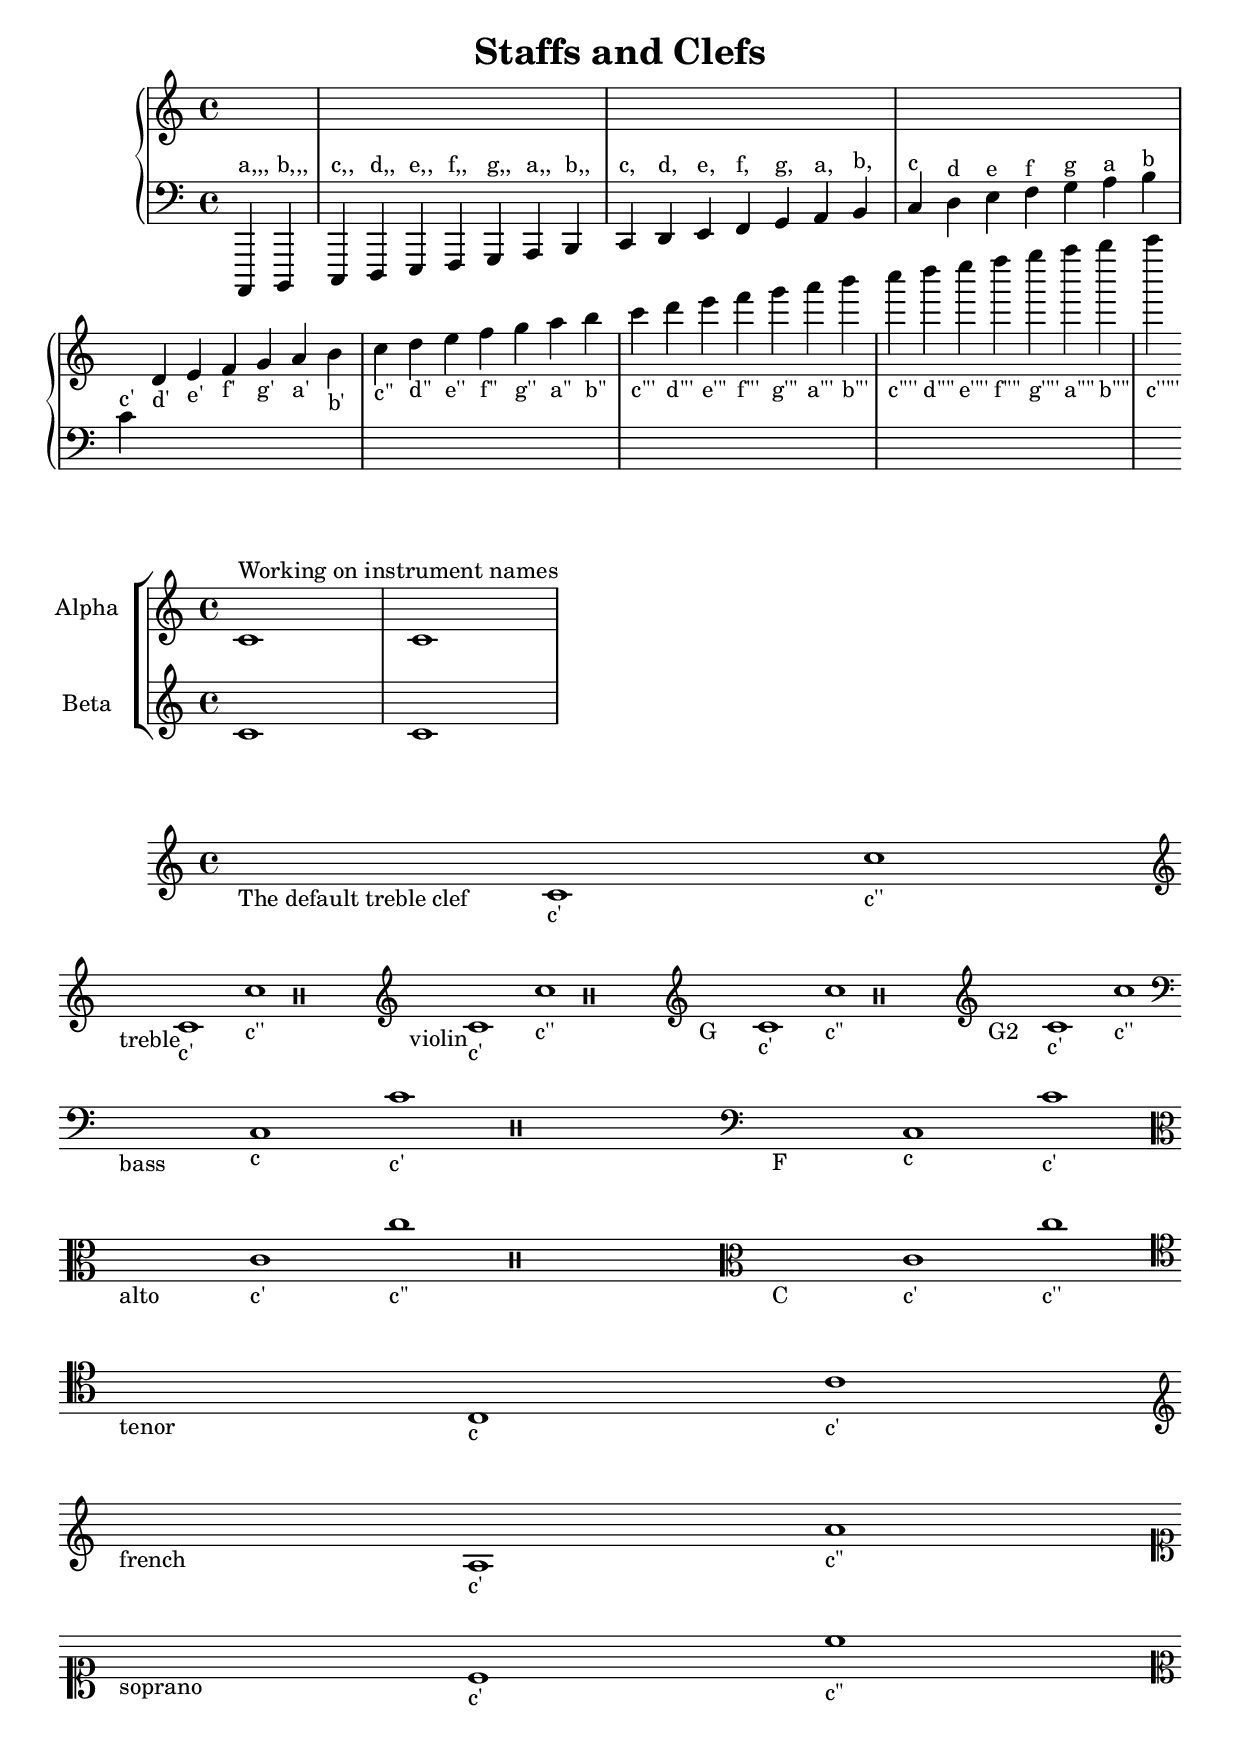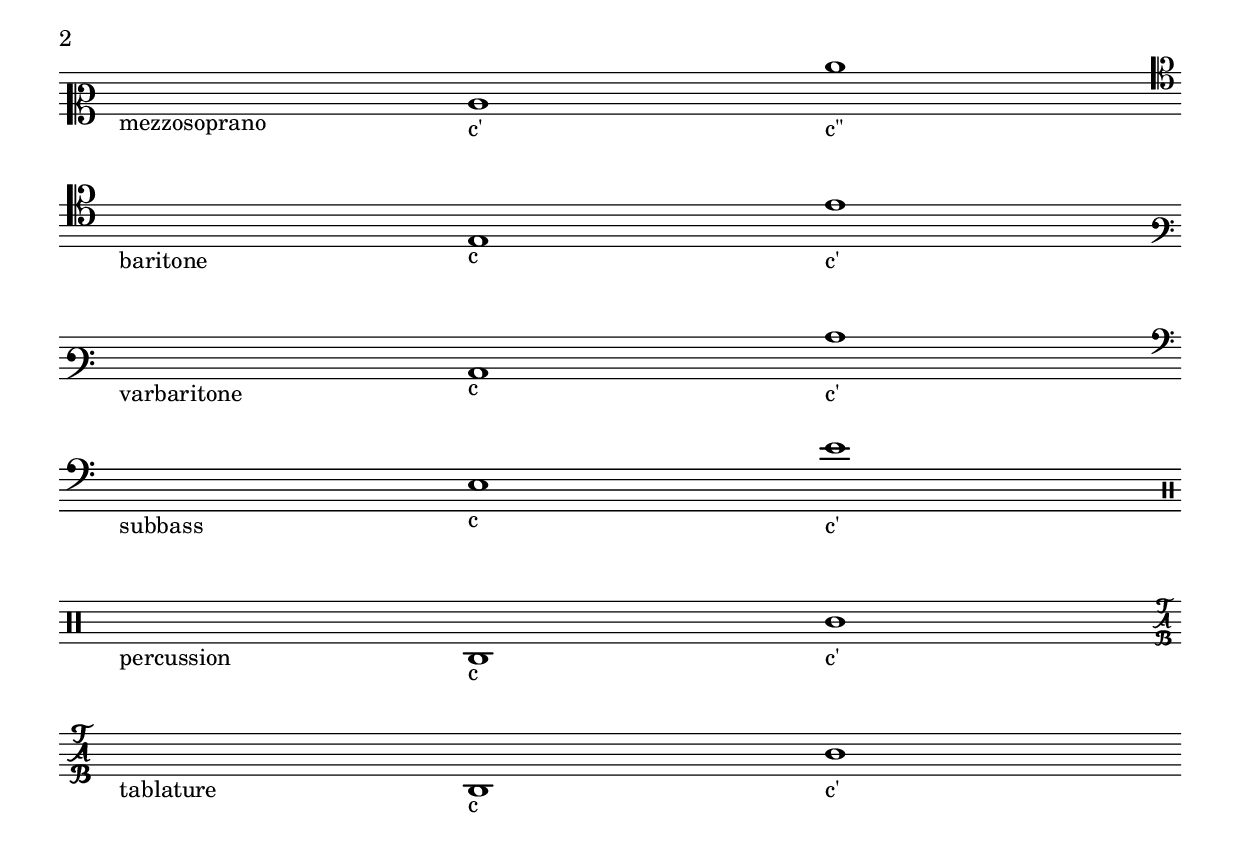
%%%%%%%%%%%%%%%%%%%%%%%%%%%%%%%%%%%%%%%%%%%%%%%%%%%%%%%%%%%%%%%%%%%%%%%%%%%%%%
%%
%%       Copyright (C) 2007 Frank Eskesen.
%%
%%       This file is free content, distributed under cc by-sa version 3.0,
%%       with attribution required.
%%       (See accompanying file LICENSE.BY_SA-3.0 or the original contained
%%       within https://creativecommons.org/licenses/by-sa/3.0/us/legalcode)
%%
%%%%%%%%%%%%%%%%%%%%%%%%%%%%%%%%%%%%%%%%%%%%%%%%%%%%%%%%%%%%%%%%%%%%%%%%%%%%%%
%%
%% Title-
%%       StaffAndClef.ly
%%
%% Purpose-
%%       Staff and clef layouts, needs work.
%%
%% Last change date-
%%       2007/01/01
%%
%%%%%%%%%%%%%%%%%%%%%%%%%%%%%%%%%%%%%%%%%%%%%%%%%%%%%%%%%%%%%%%%%%%%%%%%%%%%%%
\version "2.8.8"
\header {
  title = "Staffs and Clefs"
}

%%%%%%%%%%%%%%%%%%%%%%%%%%%%%%%%%%%%%%%%%%%%%%%%%%%%%%%%%%%%%%%%%%%%%%%%%%%%%%
%% The Voices
%%%%%%%%%%%%%%%%%%%%%%%%%%%%%%%%%%%%%%%%%%%%%%%%%%%%%%%%%%%%%%%%%%%%%%%%%%%%%%
softBreak = { \break }

signature = {
    \key c \major
    \override Staff.TimeSignature #'style = #'()
}

%%%%%%%%%%%%%%%%%%%%%%%%%%%%%%%%%%%%%%%%%%%%%%%%%%%%%%%%%%%%%%%%%%%%%%%%%%%%%%
%% Staffs
%%%%%%%%%%%%%%%%%%%%%%%%%%%%%%%%%%%%%%%%%%%%%%%%%%%%%%%%%%%%%%%%%%%%%%%%%%%%%%
\score
{
<<
  \new PianoStaff
  {
    \cadenzaOn
    \autochange

    \relative c,,
    {
      a^\markup{a,,,}
      b^\markup{b,,,}

      \bar "|"
      c^\markup{c,,} % c,,
      d^\markup{d,,}
      e^\markup{e,,}
      f^\markup{f,,}
      g^\markup{g,,}
      a^\markup{a,,}
      b^\markup{b,,}

      \bar "|"
      c^\markup{c,} % c,
      d^\markup{d,}
      e^\markup{e,}
      f^\markup{f,}
      g^\markup{g,}
      a^\markup{a,}
      b^\markup{b,}

      \bar "|"
      c^\markup{c} % c
      d^\markup{d}
      e^\markup{e}
      f^\markup{f}
      g^\markup{g}
      a^\markup{a}
      b^\markup{b}

      \bar "|"
      c^\markup{c'} % c'
      d_\markup{d'}
      e_\markup{e'}
      f_\markup{f'}
      g_\markup{g'}
      a_\markup{a'}
      b_\markup{b'}

      \bar "|"
      c_\markup{c''} % c''
      d_\markup{d''}
      e_\markup{e''}
      f_\markup{f''}
      g_\markup{g''}
      a_\markup{a''}
      b_\markup{b''}

      \bar "|"
      c_\markup{c'''} % c'''
      d_\markup{d'''}
      e_\markup{e'''}
      f_\markup{f'''}
      g_\markup{g'''}
      a_\markup{a'''}
      b_\markup{b'''}

      \bar "|"
      c_\markup{c''''} % c''''
      d_\markup{d''''}
      e_\markup{e''''}
      f_\markup{f''''}
      g_\markup{g''''}
      a_\markup{a''''}
      b_\markup{b''''}

      \bar "|"
      c_\markup{c'''''} % c'''''
    }

    \cadenzaOff
  }
>>
}

\score
{
<<
  \new StaffGroup = "StaffGroup"
  <<
    \new Staff = "Alpha"
    \relative c'
    {
      \set Staff.instrumentName = #"Alpha"
      \set Staff.shortInstrumentName = #"Al"
      c1^\markup{Working on instrument names} c
    }
    \new Staff = "Beta"
    \relative c'
    {
      \set Staff.instrumentName = #"Beta"
      \set Staff.shortInstrumentName = #"B."
      c1 c
    }
  >>
>>
}

%%%%%%%%%%%%%%%%%%%%%%%%%%%%%%%%%%%%%%%%%%%%%%%%%%%%%%%%%%%%%%%%%%%%%%%%%%%%%%
%% Clefs
%%%%%%%%%%%%%%%%%%%%%%%%%%%%%%%%%%%%%%%%%%%%%%%%%%%%%%%%%%%%%%%%%%%%%%%%%%%%%%
\score
{
<<
  \new Staff
  {
    \cadenzaOn
    s_\markup{The default treble clef}
      \relative c  { c'_\markup{c'} }
      \relative c  { c''_\markup{c''} }

    \clef treble
      \bar "" \break
      s_\markup{treble}
      \relative c  { c'_\markup{c'} }
      \relative c  { c''_\markup{c''} }

    \bar ""
    \clef percussion s
    \clef violin
      s_\markup{violin}
      \relative c  { c'_\markup{c'} }
      \relative c  { c''_\markup{c''} }

    \bar ""
    \clef percussion s
    \clef G
      s_\markup{G}
      \relative c  { c'_\markup{c'} }
      \relative c  { c''_\markup{c''} }

    \bar ""
    \clef percussion s
    \clef "G2"
      s_\markup{"G2"}
      \relative c  { c'_\markup{c'} }
      \relative c  { c''_\markup{c''} }

    \clef bass
      \bar "" \break
      s_\markup{bass}
      \relative c  { c_\markup{c} }
      \relative c  { c'_\markup{c'} }

    \bar ""
    \clef percussion s
    \clef F
      s_\markup{F}
      \relative c  { c_\markup{c} }
      \relative c  { c'_\markup{c'} }

    \clef alto
      \bar "" \break
      s_\markup{alto}
      \relative c  { c'_\markup{c'} }
      \relative c  { c''_\markup{c''} }

    \bar ""
    \clef percussion s
    \clef C
      s_\markup{C}
      \relative c  { c'_\markup{c'} }
      \relative c  { c''_\markup{c''} }

    \clef tenor
      \bar "" \break
      s_\markup{tenor}
      \relative c  { c_\markup{c} }
      \relative c  { c'_\markup{c'} }

    \clef french
      \bar "" \break
      s_\markup{french}
      \relative c  { c'_\markup{c'} }
      \relative c  { c''_\markup{c''} }

    \clef soprano
      \bar "" \break
      s_\markup{soprano}
      \relative c  { c'_\markup{c'} }
      \relative c  { c''_\markup{c''} }

    \clef mezzosoprano
      \bar "" \break
      s_\markup{mezzosoprano}
      \relative c  { c'_\markup{c'} }
      \relative c  { c''_\markup{c''} }

    \clef baritone
      \bar "" \break
      s_\markup{baritone}
      \relative c  { c_\markup{c} }
      \relative c  { c'_\markup{c'} }

    \clef varbaritone
      \bar "" \break
      s_\markup{varbaritone}
      \relative c  { c_\markup{c} }
      \relative c  { c'_\markup{c'} }

    \clef subbass
      \bar "" \break
      s_\markup{subbass}
      \relative c  { c_\markup{c} }
      \relative c  { c'_\markup{c'} }

    \clef percussion
      \bar "" \break
      s_\markup{percussion}
      \relative c  { c_\markup{c} }
      \relative c  { c'_\markup{c'} }

    \clef tab
      \bar "" \break
      s_\markup{tablature}
      \relative c  { c_\markup{c} }
      \relative c  { c'_\markup{c'} }

    \cadenzaOff
  }
>>
}

%%%%%%%%%%%%%%%%%%%%%%%%%%%%%%%%%%%%%%%%%%%%%%%%%%%%%%%%%%%%%%%%%%%%%%%%%%%%%%
%% MIDI output
%%%%%%%%%%%%%%%%%%%%%%%%%%%%%%%%%%%%%%%%%%%%%%%%%%%%%%%%%%%%%%%%%%%%%%%%%%%%%%
%% No MIDI output

